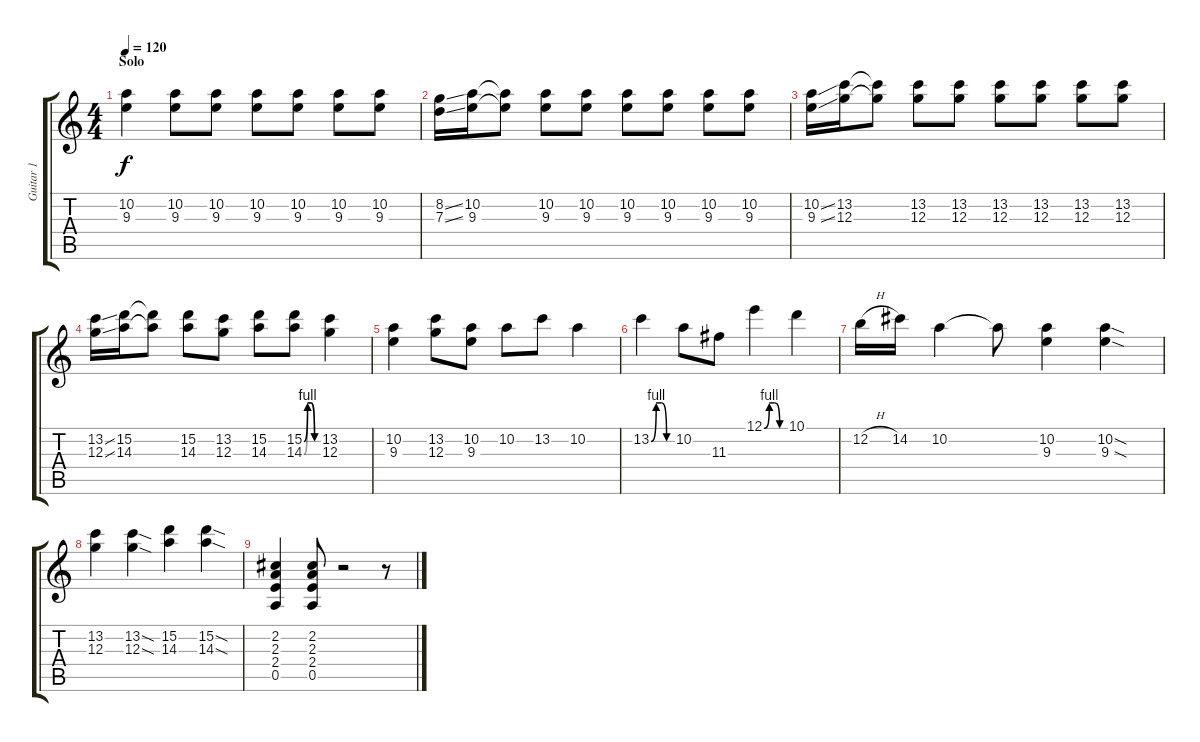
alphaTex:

\track ("Guitar 1" "Guitar 1") {instrument overdrivenguitar}
\staff {score tabs}
\tuning (E4 B3 G3 D3 A2 E2) {hide}
\ts (4 4)
\section ("" "Solo")
\tempo 120
\clef g2
\ks c
(10.2 9.3).4{dy f} (10.2 9.3).8 (10.2 9.3).8 (10.2 9.3).8 (10.2 9.3).8 (10.2 9.3).8 (10.2 9.3).8 |
(8.2{ss} 7.3{ss}).16 (10.2 9.3).16 (10.2{t} 9.3{t}).8 (10.2 9.3).8 (10.2 9.3).8 (10.2 9.3).8 (10.2 9.3).8 (10.2 9.3).8 (10.2 9.3).8 |
(10.2{ss} 9.3{ss}).16 (13.2 12.3).16 (13.2{t} 12.3{t}).8 (13.2 12.3).8 (13.2 12.3).8 (13.2 12.3).8 (13.2 12.3).8 (13.2 12.3).8 (13.2 12.3).8 |
(13.2{ss} 12.3{ss}).16 (15.2 14.3).16 (15.2{t} 14.3{t}).8 (15.2 14.3).8 (13.2 12.3).8 (15.2 14.3).8 (15.2{be (custom 0 0 15 4 30 4 45 0 60 0)} 14.3{be (custom 0 0 15 4 30 4 45 0 60 0)}).8 (13.2 12.3).4 |
(10.2 9.3).4 (13.2 12.3).8 (10.2 9.3).8 10.2.8 13.2.8 10.2.4 |
13.2{be (custom 0 0 15 4 30 4 45 0 60 0)}.4 10.2.8 11.3.8 12.1{be (custom 0 0 15 4 30 4 45 0 60 0)}.4 10.1.4 |
12.2{h}.16 14.2.16 10.2.4 10.2{t}.8 (10.2 9.3).4 (10.2{sod} 9.3{sod}).4 |
(13.2 12.3).4 (13.2{sod} 12.3{sod}).4 (15.2 14.3).4 (15.2{sod} 14.3{sod}).4 |
(2.2 2.3 2.4 0.5).4 (2.2 2.3 2.4 0.5).8 r.2 r.8
